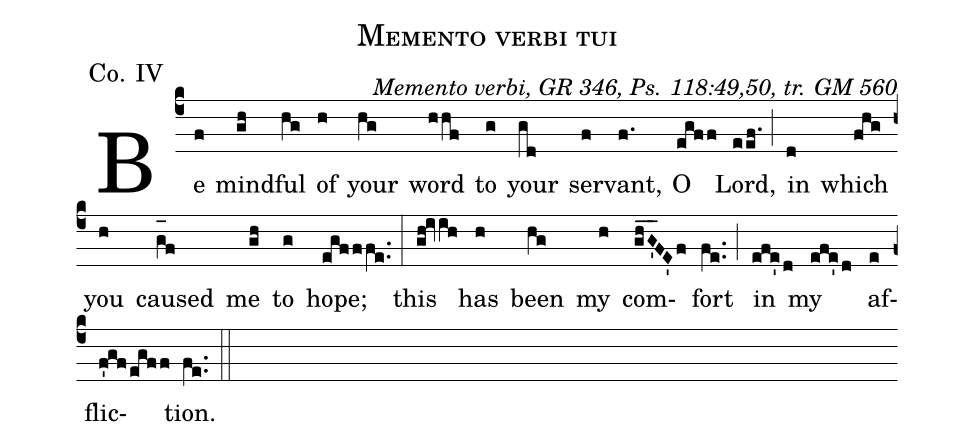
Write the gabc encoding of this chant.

name: Memento verbi tui;
office-part: Communio;
mode: 4;
commentary:Memento verbi, GR 346, Ps. 118:49,50, tr. GM 560;
annotation:Co. IV;
%%
(c4)Be(f) mind(gh)ful(hg) of(h) your(hg) word(hhf) to(g) your(gd) ser(f)vant,(f.) O(egff) Lord,(eef.) (;) in(d) which(fhg) you(h)
caused(g_[oh:h]f) me(gh) to(g) hope;(egfffe..) (:) this(gh!ivih) has(h) been(hg) my(h) com(gh_G'_FE'f)fort(fe..) (;) in(efe'd) my(efe'd) af(e)flic(f'gf/egff)tion.(fe..) (::)
